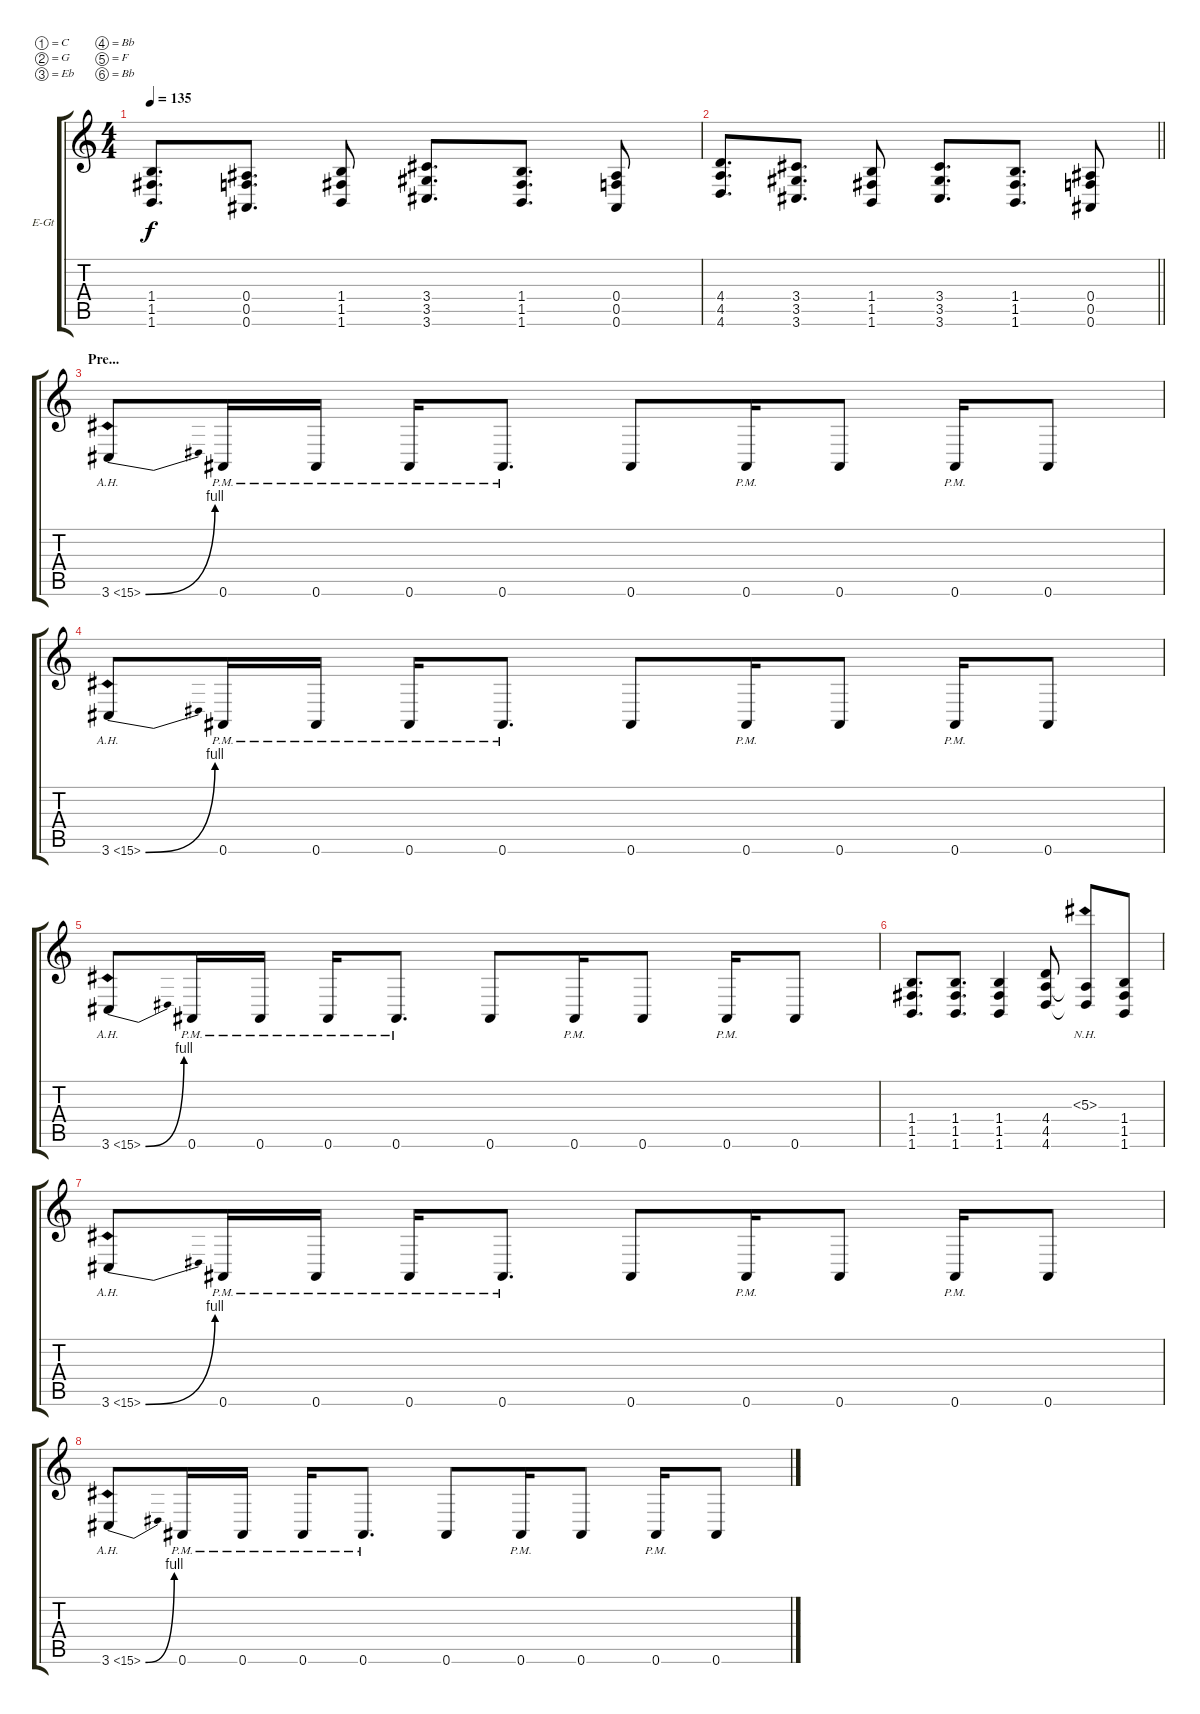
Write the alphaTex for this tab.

\bracketExtendMode groupsimilarinstruments
\firstSystemTrackNameOrientation horizontal
\otherSystemsTrackNameOrientation horizontal
\track ("Rhythm Guitar" "E-Gt") {instrument distortionguitar}
\staff {score tabs}
\tuning (C4 G3 Eb3 Bb2 F2 Bb1)
\ts (4 4)
\tempo 135
\clef g2
\ks c
(1.4 1.5 1.6).8{d dy f} (0.4 0.5 0.6).8{d} (1.4 1.5 1.6).8 (3.4 3.5 3.6).8{d} (1.4 1.5 1.6).8{d} (0.4 0.5 0.6).8 |
\barLineRight lightlight
(4.4 4.5 4.6).8{d} (3.4 3.5 3.6).8{d} (1.4 1.5 1.6).8 (3.4 3.5 3.6).8{d} (1.4 1.5 1.6).8{d} (0.4 0.5 0.6).8 |
\section ("" "Pre...")
3.6{be (bend 0 0 60 4) ah 12}.8 0.6{pm}.16 0.6{pm}.16 0.6{pm}.16 0.6{pm}.8{d} 0.6.8 0.6{pm}.16 0.6.8 0.6{pm}.16 0.6.8 |
3.6{be (bend 0 0 60 4) ah 12}.8 0.6{pm}.16 0.6{pm}.16 0.6{pm}.16 0.6{pm}.8{d} 0.6.8 0.6{pm}.16 0.6.8 0.6{pm}.16 0.6.8 |
3.6{be (bend 0 0 60 4) ah 12}.8 0.6{pm}.16 0.6{pm}.16 0.6{pm}.16 0.6{pm}.8{d} 0.6.8 0.6{pm}.16 0.6.8 0.6{pm}.16 0.6.8 |
(1.4 1.5 1.6).8{d} (1.4 1.5 1.6).8{d} (1.4 1.5 1.6).4 (4.4 4.5 4.6).8 (5.3{nh} 4.5{t} 4.6{t}).8 (1.4 1.5 1.6).8 |
3.6{be (bend 0 0 60 4) ah 12}.8 0.6{pm}.16 0.6{pm}.16 0.6{pm}.16 0.6{pm}.8{d} 0.6.8 0.6{pm}.16 0.6.8 0.6{pm}.16 0.6.8 |
3.6{be (bend 0 0 60 4) ah 12}.8 0.6{pm}.16 0.6{pm}.16 0.6{pm}.16 0.6{pm}.8{d} 0.6.8 0.6{pm}.16 0.6.8 0.6{pm}.16 0.6.8
